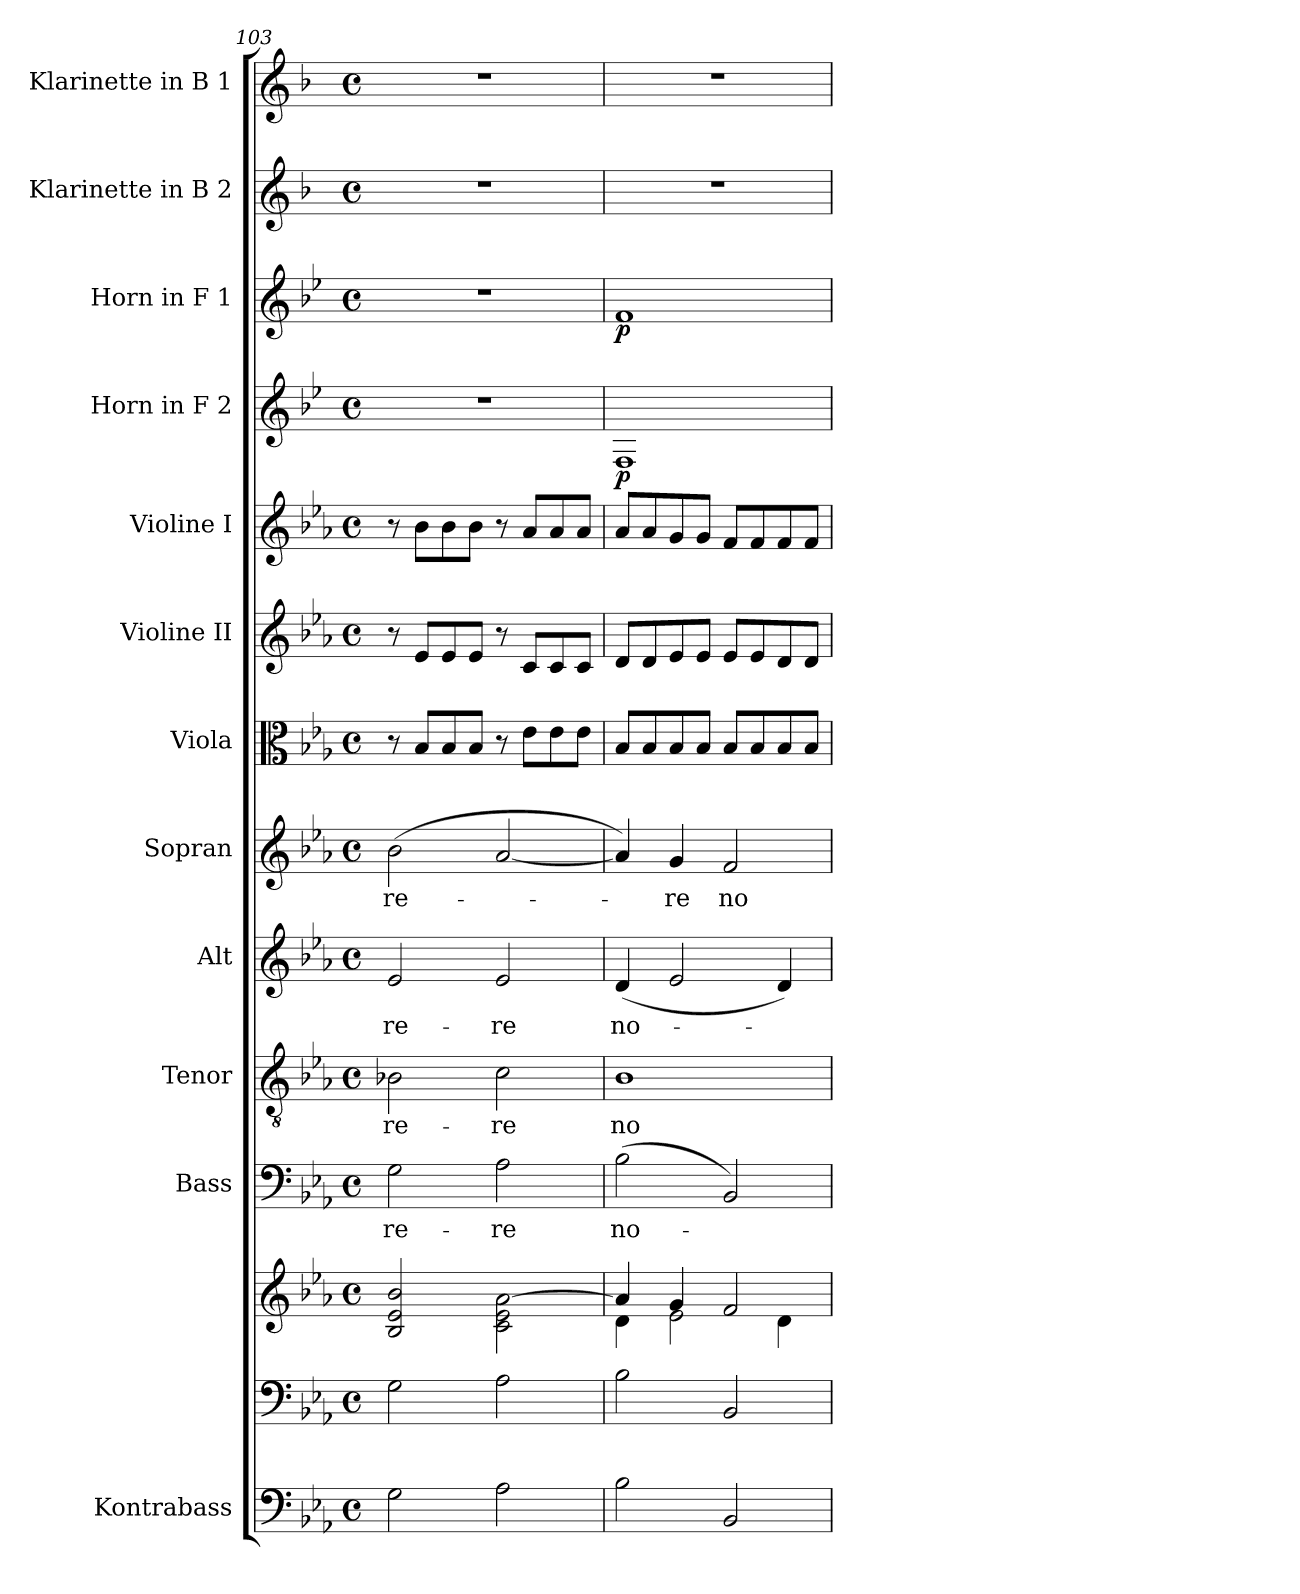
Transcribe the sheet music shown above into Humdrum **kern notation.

**kern	**kern	**kern	**kern	**text	**kern	**text	**kern	**text	**kern	**text	**kern	**kern	**kern	**kern	**dynam	**kern	**dynam	**kern	**kern
*part13	*part12	*part12	*part11	*part11	*part10	*part10	*part9	*part9	*part8	*part8	*part7	*part6	*part5	*part4	*part4	*part3	*part3	*part2	*part1
*staff14	*staff13	*staff12	*staff11	*staff11	*staff10	*staff10	*staff9	*staff9	*staff8	*staff8	*staff7	*staff6	*staff5	*staff4	*staff4	*staff3	*staff3	*staff2	*staff1
*I"Kontrabass	*	*	*I"Bass	*	*I"Tenor	*	*I"Alt	*	*I"Sopran	*	*I"Viola	*I"Violine II	*I"Violine I	*I"Horn in F 2	*	*I"Horn in F 1	*	*I"Klarinette in B 2	*I"Klarinette in B 1
*I'Kb.	*	*	*I'B	*	*I'T	*	*I'A	*	*I'S	*	*I'Vla.	*I'Vl. II	*I'Vl. I	*I'Hrn. 2	*	*I'Hrn. 1	*	*	*
!!LO:PB:g=z
*clefF4	*clefF4	*clefG2	*clefF4	*	*clefGv2	*	*clefG2	*	*clefG2	*	*clefC3	*clefG2	*clefG2	*clefG2	*	*clefG2	*	*clefG2	*clefG2
*ITrd7c12	*	*	*	*	*	*	*	*	*	*	*	*	*	*ITrd4c7	*	*ITrd4c7	*	*ITrd1c2	*ITrd1c2
*k[b-e-a-]	*k[b-e-a-]	*k[b-e-a-]	*k[b-e-a-]	*	*k[b-e-a-]	*	*k[b-e-a-]	*	*k[b-e-a-]	*	*k[b-e-a-]	*k[b-e-a-]	*k[b-e-a-]	*k[b-e-a-]	*	*k[b-e-a-]	*	*k[b-e-a-]	*k[b-e-a-]
*E-:	*E-:	*E-:	*E-:	*	*E-:	*	*E-:	*	*E-:	*	*E-:	*E-:	*E-:	*E-:	*	*E-:	*	*E-:	*E-:
*M4/4	*M4/4	*M4/4	*M4/4	*	*M4/4	*	*M4/4	*	*M4/4	*	*M4/4	*M4/4	*M4/4	*M4/4	*	*M4/4	*	*M4/4	*M4/4
*met(c)	*met(c)	*met(c)	*met(c)	*	*met(c)	*	*met(c)	*	*met(c)	*	*met(c)	*met(c)	*met(c)	*met(c)	*	*met(c)	*	*met(c)	*met(c)
=103	=103	=103	=103	=103	=103	=103	=103	=103	=103	=103	=103	=103	=103	=103	=103	=103	=103	=103	=103
!	!	!	!	!LO:LY:b	!	!LO:LY:b	!	!LO:LY:b	!	!LO:LY:b	!	!	!	!	!	!	!	!	!
2GG\	2G\	2B-/ 2e-/ 2b-/	2G\	-re-	2B-X\	-re-	2e-/	-re-	(>2b-\	-re-	8r	8r	8r	1r	.	1r	.	1r	1r
.	.	.	.	.	.	.	.	.	.	.	8B-/L	8e-/L	8b-\L	.	.	.	.	.	.
.	.	.	.	.	.	.	.	.	.	.	8B-/	8e-/	8b-\	.	.	.	.	.	.
.	.	.	.	.	.	.	.	.	.	.	8B-/J	8e-/J	8b-\J	.	.	.	.	.	.
!	!	!	!	!LO:LY:b	!	!LO:LY:b	!	!LO:LY:b	!	!	!	!	!	!	!	!	!	!	!
2AA-\	2A-\	2c\ 2e-\ [2a-\	2A-\	-re	2c\	-re	2e-/	-re	[2a-/	.	8r	8r	8r	.	.	.	.	.	.
.	.	.	.	.	.	.	.	.	.	.	8e-\L	8c/L	8a-/L	.	.	.	.	.	.
.	.	.	.	.	.	.	.	.	.	.	8e-\	8c/	8a-/	.	.	.	.	.	.
.	.	.	.	.	.	.	.	.	.	.	8e-\J	8c/J	8a-/J	.	.	.	.	.	.
=104	=104	=104	=104	=104	=104	=104	=104	=104	=104	=104	=104	=104	=104	=104	=104	=104	=104	=104	=104
*	*	*^	*	*	*	*	*	*	*	*	*	*	*	*	*	*	*	*	*
!	!	!	!	!	!LO:LY:b	!	!LO:LY:b	!	!LO:LY:b	!	!	!	!	!	!	!LO:DY:b	!	!LO:DY:b	!	!
2BB-\	2B-\	4a-/]	4d\	(>2B-\	no-	1B-	no-	(<4d/	no-	4a-/])	.	8B-/L	8d/L	8a-/L	1BB-	p	1B-	p	1r	1r
.	.	.	.	.	.	.	.	.	.	.	.	8B-/	8d/	8a-/	.	.	.	.	.	.
!	!	!	!	!	!	!	!	!	!	!	!LO:LY:b	!	!	!	!	!	!	!	!	!
.	.	4g/	2e-\	.	.	.	.	2e-/	.	4g/	-re	8B-/	8e-/	8g/	.	.	.	.	.	.
.	.	.	.	.	.	.	.	.	.	.	.	8B-/J	8e-/J	8g/J	.	.	.	.	.	.
!	!	!	!	!	!	!	!	!	!	!	!LO:LY:b	!	!	!	!	!	!	!	!	!
2BBB-/	2BB-/	2f/	.	2BB-/)	.	.	.	.	.	2f/	no-	8B-/L	8e-/L	8f/L	.	.	.	.	.	.
.	.	.	.	.	.	.	.	.	.	.	.	8B-/	8e-/	8f/	.	.	.	.	.	.
.	.	.	4d\	.	.	.	.	4d/)	.	.	.	8B-/	8d/	8f/	.	.	.	.	.	.
.	.	.	.	.	.	.	.	.	.	.	.	8B-/J	8d/J	8f/J	.	.	.	.	.	.
*	*	*v	*v	*	*	*	*	*	*	*	*	*	*	*	*	*	*	*	*	*
=	=	=	=	=	=	=	=	=	=	=	=	=	=	=	=	=	=	=	=
*-	*-	*-	*-	*-	*-	*-	*-	*-	*-	*-	*-	*-	*-	*-	*-	*-	*-	*-	*-
